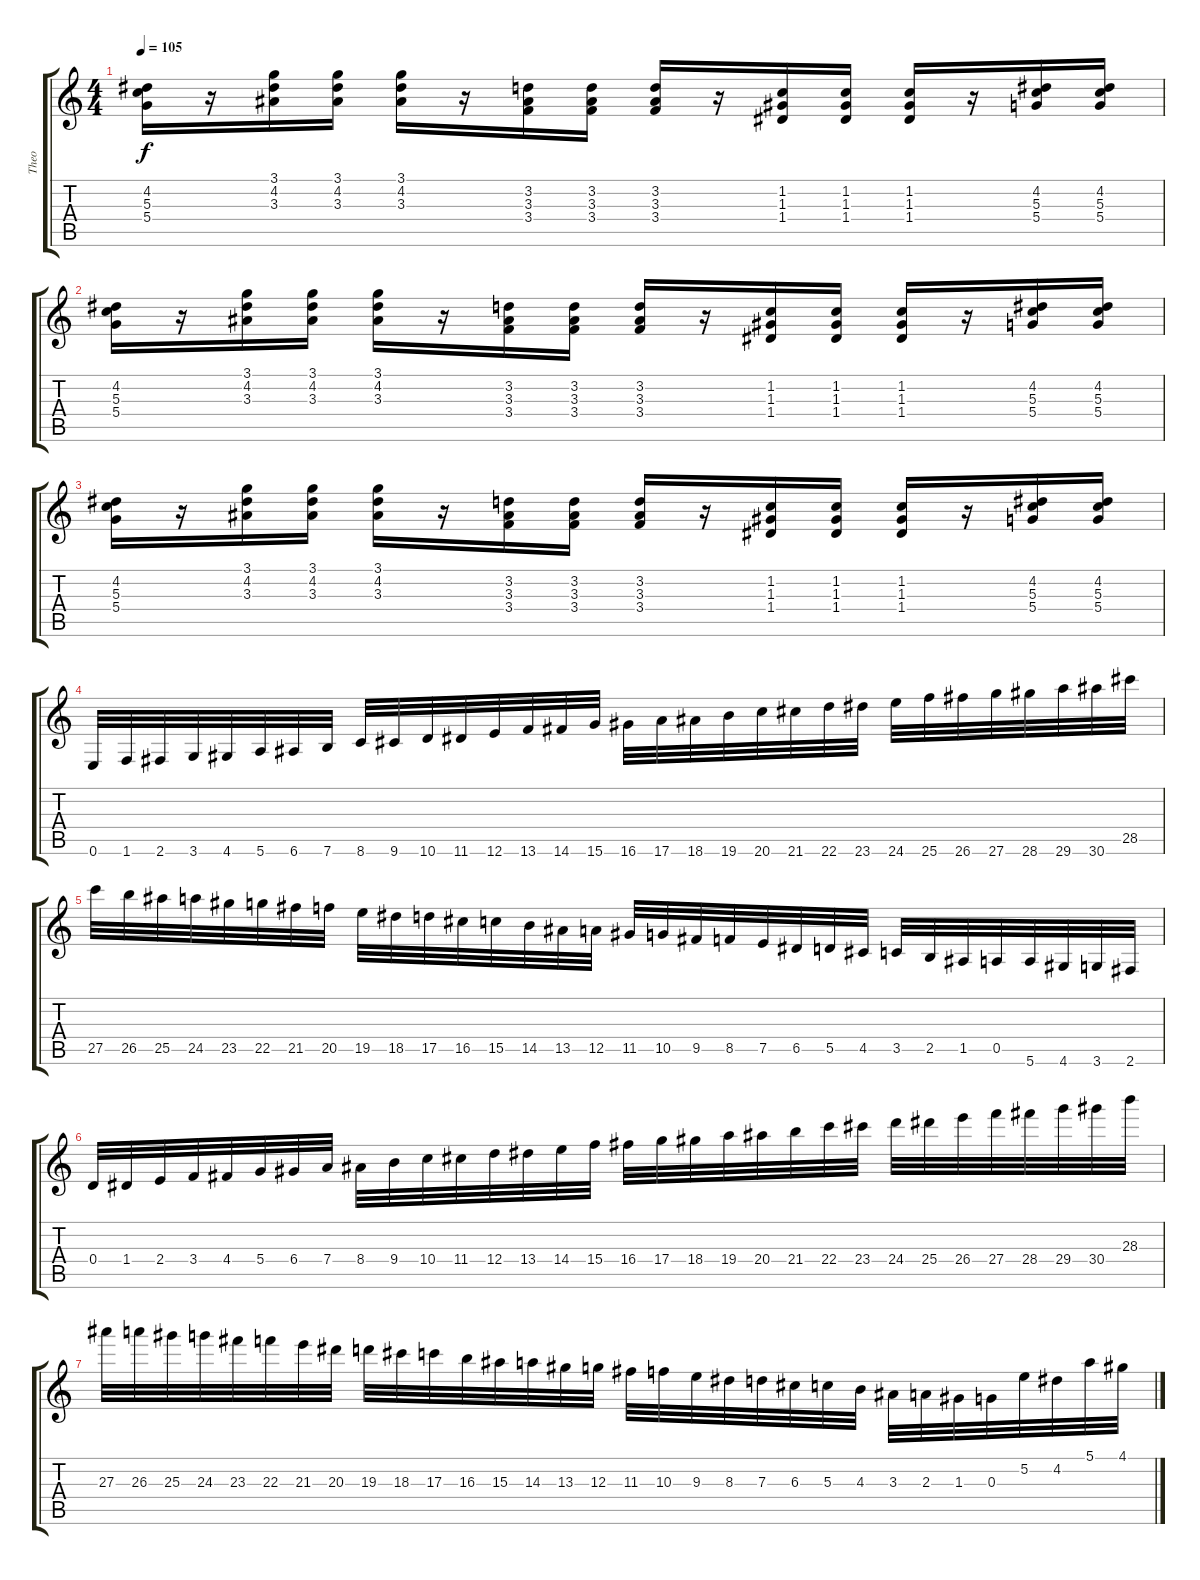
\track ("Theo" "Theo") {instrument overdrivenguitar}
\staff {score tabs}
\tuning (E4 B3 G3 D3 A2 E2) {hide}
\ts (4 4)
\tempo 105
\clef g2
\ks c
(4.2 5.3 5.4).16{dy f volume 16} r.16 (3.1 4.2 3.3).16 (3.1 4.2 3.3).16 (3.1 4.2 3.3).16 r.16 (3.2 3.3 3.4).16 (3.2 3.3 3.4).16 (3.2 3.3 3.4).16 r.16 (1.2 1.3 1.4).16 (1.2 1.3 1.4).16 (1.2 1.3 1.4).16 r.16 (4.2 5.3 5.4).16 (4.2 5.3 5.4).16 |
(4.2 5.3 5.4).16{volume 16} r.16 (3.1 4.2 3.3).16 (3.1 4.2 3.3).16 (3.1 4.2 3.3).16 r.16 (3.2 3.3 3.4).16 (3.2 3.3 3.4).16 (3.2 3.3 3.4).16 r.16 (1.2 1.3 1.4).16 (1.2 1.3 1.4).16 (1.2 1.3 1.4).16 r.16 (4.2 5.3 5.4).16 (4.2 5.3 5.4).16 |
(4.2 5.3 5.4).16{volume 16} r.16 (3.1 4.2 3.3).16 (3.1 4.2 3.3).16 (3.1 4.2 3.3).16 r.16 (3.2 3.3 3.4).16 (3.2 3.3 3.4).16 (3.2 3.3 3.4).16 r.16 (1.2 1.3 1.4).16 (1.2 1.3 1.4).16 (1.2 1.3 1.4).16 r.16 (4.2 5.3 5.4).16 (4.2 5.3 5.4).16 |
0.6.32 1.6.32 2.6.32 3.6.32 4.6.32 5.6.32 6.6.32 7.6.32 8.6.32 9.6.32 10.6.32 11.6.32 12.6.32 13.6.32 14.6.32 15.6.32 16.6.32 17.6.32 18.6.32 19.6.32 20.6.32 21.6.32 22.6.32 23.6.32 24.6.32 25.6.32 26.6.32 27.6.32 28.6.32 29.6.32 30.6.32 28.5.32 |
27.5.32 26.5.32 25.5.32 24.5.32 23.5.32 22.5.32 21.5.32 20.5.32 19.5.32 18.5.32 17.5.32 16.5.32 15.5.32 14.5.32 13.5.32 12.5.32 11.5.32 10.5.32 9.5.32 8.5.32 7.5.32 6.5.32 5.5.32 4.5.32 3.5.32 2.5.32 1.5.32 0.5.32 5.6.32 4.6.32 3.6.32 2.6.32 |
0.4.32 1.4.32 2.4.32 3.4.32 4.4.32 5.4.32 6.4.32 7.4.32 8.4.32 9.4.32 10.4.32 11.4.32 12.4.32 13.4.32 14.4.32 15.4.32 16.4.32 17.4.32 18.4.32 19.4.32 20.4.32 21.4.32 22.4.32 23.4.32 24.4.32 25.4.32 26.4.32 27.4.32 28.4.32 29.4.32 30.4.32 28.3.32 |
27.3.32 26.3.32 25.3.32 24.3.32 23.3.32 22.3.32 21.3.32 20.3.32 19.3.32 18.3.32 17.3.32 16.3.32 15.3.32 14.3.32 13.3.32 12.3.32 11.3.32 10.3.32 9.3.32 8.3.32 7.3.32 6.3.32 5.3.32 4.3.32 3.3.32 2.3.32 1.3.32 0.3.32 5.2.32 4.2.32 5.1.32 4.1.32
